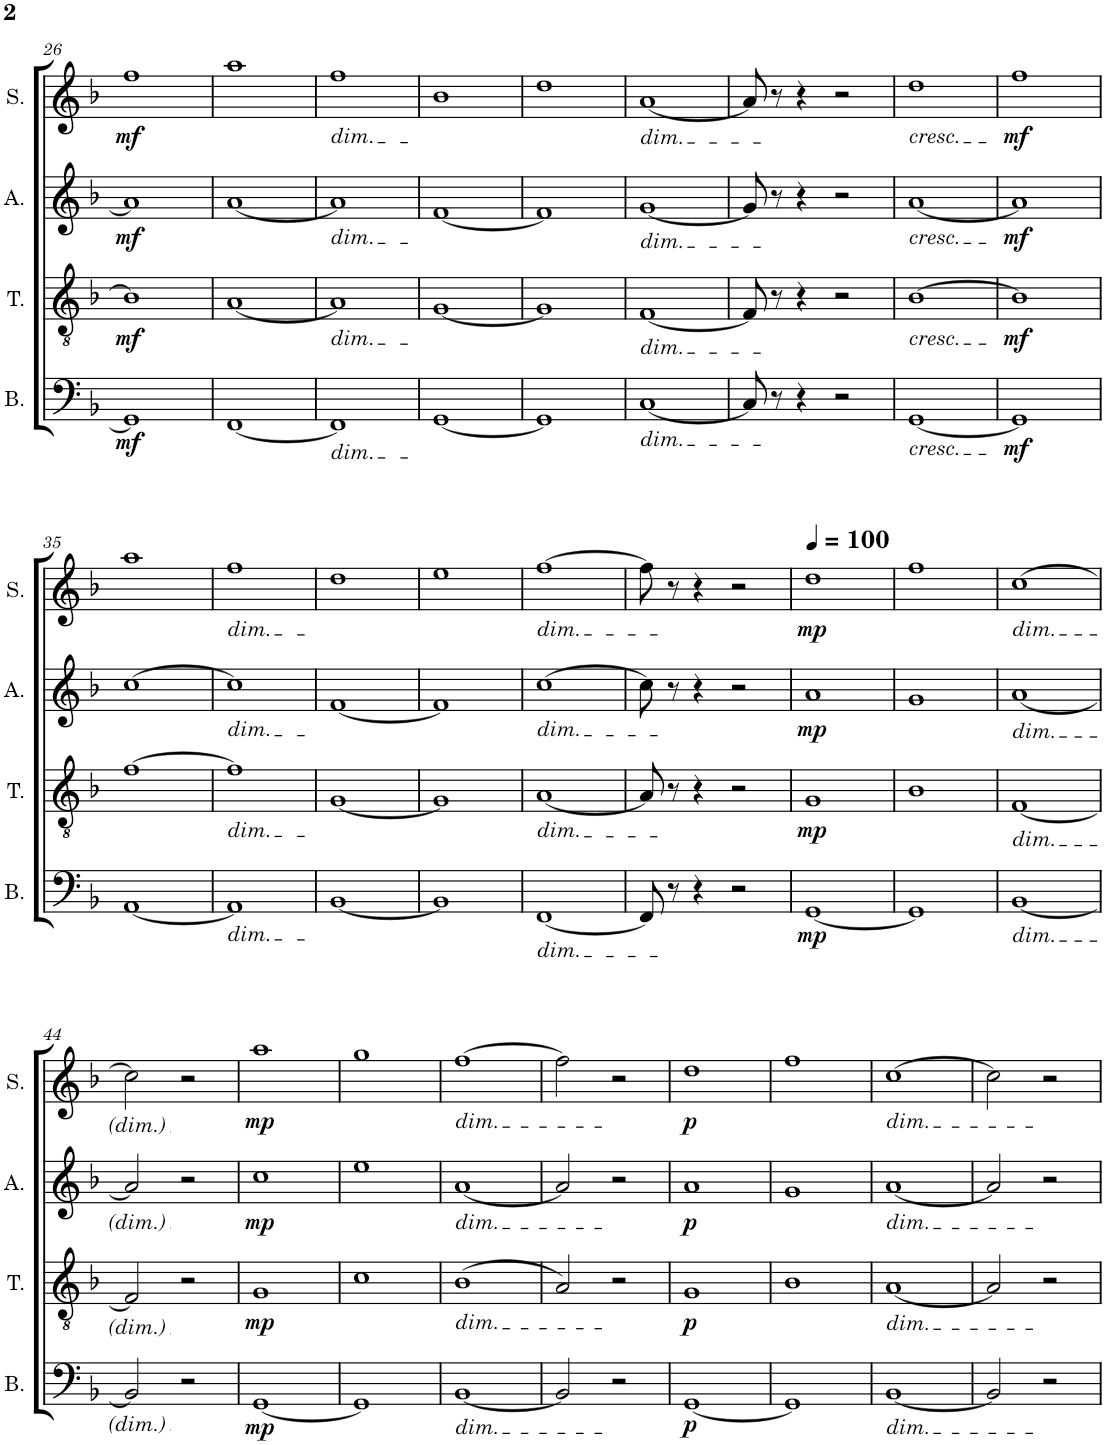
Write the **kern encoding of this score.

**kern	**dynam	**kern	**dynam	**kern	**dynam	**kern	**dynam
*part4	*part4	*part3	*part3	*part2	*part2	*part1	*part1
*staff4	*staff4	*staff3	*staff3	*staff2	*staff2	*staff1	*staff1
*I"Bass	*	*I"Tenor	*	*I"Alto	*	*I"Soprano	*
*I'B.	*	*I'T.	*	*I'A.	*	*I'S.	*
!!LO:PB:g=z
*clefF4	*	*clefGv2	*	*clefG2	*	*clefG2	*
*k[b-]	*	*k[b-]	*	*k[b-]	*	*k[b-]	*
*M4/4	*	*M4/4	*	*M4/4	*	*M4/4	*
=26	=26	=26	=26	=26	=26	=26	=26
!	!LO:DY:b	!	!LO:DY:b	!	!LO:DY:b	!	!LO:DY:b
1GG]	mf	1B-]	mf	1a]	mf	1ff	mf
=27	=27	=27	=27	=27	=27	=27	=27
[1FF	.	[1A	.	[1a	.	1aa	.
=28	=28	=28	=28	=28	=28	=28	=28
!	!	!	!	!	!	!LO:TX:b:i:t=dim.	!
!	!	!	!	!LO:TX:b:i:t=dim.	!	!	!
!	!	!LO:TX:b:i:t=dim.	!	!	!	!	!
!LO:TX:b:i:t=dim.	!	!	!	!	!	!	!
1FF]	.	1A]	.	1a]	.	1ff	.
=29	=29	=29	=29	=29	=29	=29	=29
[1GG	.	[1G	.	[1f	.	1b-	.
=30	=30	=30	=30	=30	=30	=30	=30
1GG]	.	1G]	.	1f]	.	1dd	.
=31	=31	=31	=31	=31	=31	=31	=31
!	!	!	!	!	!	!LO:TX:b:i:t=dim.	!
!	!	!	!	!LO:TX:b:i:t=dim.	!	!	!
!	!	!LO:TX:b:i:t=dim.	!	!	!	!	!
!LO:TX:b:i:t=dim.	!	!	!	!	!	!	!
[1C	.	[1F	.	[1g	.	[1a	.
=32	=32	=32	=32	=32	=32	=32	=32
8C/]	.	8F/]	.	8g/]	.	8a/]	.
8r	.	8r	.	8r	.	8r	.
4r	.	4r	.	4r	.	4r	.
2r	.	2r	.	2r	.	2r	.
=33	=33	=33	=33	=33	=33	=33	=33
!	!	!	!	!	!	!LO:TX:b:i:t=cresc.	!
!	!	!	!	!LO:TX:b:i:t=cresc.	!	!	!
!	!	!LO:TX:b:i:t=cresc.	!	!	!	!	!
!LO:TX:b:i:t=cresc.	!	!	!	!	!	!	!
[1GG	.	[1B-	.	[1a	.	1dd	.
=34	=34	=34	=34	=34	=34	=34	=34
!	!LO:DY:b	!	!LO:DY:b	!	!LO:DY:b	!	!LO:DY:b
1GG]	mf	1B-]	mf	1a]	mf	1ff	mf
!!LO:LB:g=z
=35	=35	=35	=35	=35	=35	=35	=35
[1AA	.	[1f	.	[1cc	.	1aa	.
=36	=36	=36	=36	=36	=36	=36	=36
!	!	!	!	!	!	!LO:TX:b:i:t=dim.	!
!	!	!	!	!LO:TX:b:i:t=dim.	!	!	!
!	!	!LO:TX:b:i:t=dim.	!	!	!	!	!
!LO:TX:b:i:t=dim.	!	!	!	!	!	!	!
1AA]	.	1f]	.	1cc]	.	1ff	.
=37	=37	=37	=37	=37	=37	=37	=37
[1BB-	.	[1G	.	[1f	.	1dd	.
=38	=38	=38	=38	=38	=38	=38	=38
1BB-]	.	1G]	.	1f]	.	1ee	.
=39	=39	=39	=39	=39	=39	=39	=39
!	!	!	!	!	!	!LO:TX:b:i:t=dim.	!
!	!	!	!	!LO:TX:b:i:t=dim.	!	!	!
!	!	!LO:TX:b:i:t=dim.	!	!	!	!	!
!LO:TX:b:i:t=dim.	!	!	!	!	!	!	!
[1FF	.	[1A	.	[1cc	.	[1ff	.
=40	=40	=40	=40	=40	=40	=40	=40
8FF/]	.	8A/]	.	8cc\]	.	8ff\]	.
8r	.	8r	.	8r	.	8r	.
4r	.	4r	.	4r	.	4r	.
2r	.	2r	.	2r	.	2r	.
=41	=41	=41	=41	=41	=41	=41	=41
*	*	*	*	*	*	*MM100	*
!	!LO:DY:b	!	!LO:DY:b	!	!LO:DY:b	!	!LO:DY:b
[1GG	mp	1G	mp	1a	mp	1dd	mp
=42	=42	=42	=42	=42	=42	=42	=42
1GG]	.	1B-	.	1g	.	1ff	.
=43	=43	=43	=43	=43	=43	=43	=43
!	!	!	!	!	!	!LO:TX:b:i:t=dim.	!
!	!	!	!	!LO:TX:b:i:t=dim.	!	!	!
!	!	!LO:TX:b:i:t=dim.	!	!	!	!	!
!LO:TX:b:i:t=dim.	!	!	!	!	!	!	!
[1BB-	.	[1F	.	[1a	.	[1cc	.
!!LO:LB:g=z
=44	=44	=44	=44	=44	=44	=44	=44
2BB-/]	.	2F/]	.	2a/]	.	2cc\]	.
2r	.	2r	.	2r	.	2r	.
=45	=45	=45	=45	=45	=45	=45	=45
!	!LO:DY:b	!	!LO:DY:b	!	!LO:DY:b	!	!LO:DY:b
[1GG	mp	1G	mp	1cc	mp	1aa	mp
=46	=46	=46	=46	=46	=46	=46	=46
1GG]	.	1c	.	1ee	.	1gg	.
=47	=47	=47	=47	=47	=47	=47	=47
!	!	!	!	!	!	!LO:TX:b:i:t=dim.	!
!	!	!	!	!LO:TX:b:i:t=dim.	!	!	!
!	!	!LO:TX:b:i:t=dim.	!	!	!	!	!
!LO:TX:b:i:t=dim.	!	!	!	!	!	!	!
[1BB-	.	(1B-	.	[1a	.	[1ff	.
=48	=48	=48	=48	=48	=48	=48	=48
2BB-/]	.	2A/)	.	2a/]	.	2ff\]	.
2r	.	2r	.	2r	.	2r	.
=49	=49	=49	=49	=49	=49	=49	=49
!	!LO:DY:b	!	!LO:DY:b	!	!LO:DY:b	!	!LO:DY:b
[1GG	p	1G	p	1a	p	1dd	p
=50	=50	=50	=50	=50	=50	=50	=50
1GG]	.	1B-	.	1g	.	1ff	.
=51	=51	=51	=51	=51	=51	=51	=51
!	!	!	!	!	!	!LO:TX:b:i:t=dim.	!
!	!	!	!	!LO:TX:b:i:t=dim.	!	!	!
!	!	!LO:TX:b:i:t=dim.	!	!	!	!	!
!LO:TX:b:i:t=dim.	!	!	!	!	!	!	!
[1BB-	.	[1A	.	[1a	.	[1cc	.
=52	=52	=52	=52	=52	=52	=52	=52
2BB-/]	.	2A/]	.	2a/]	.	2cc\]	.
2r	.	2r	.	2r	.	2r	.
=	=	=	=	=	=	=	=
*-	*-	*-	*-	*-	*-	*-	*-
